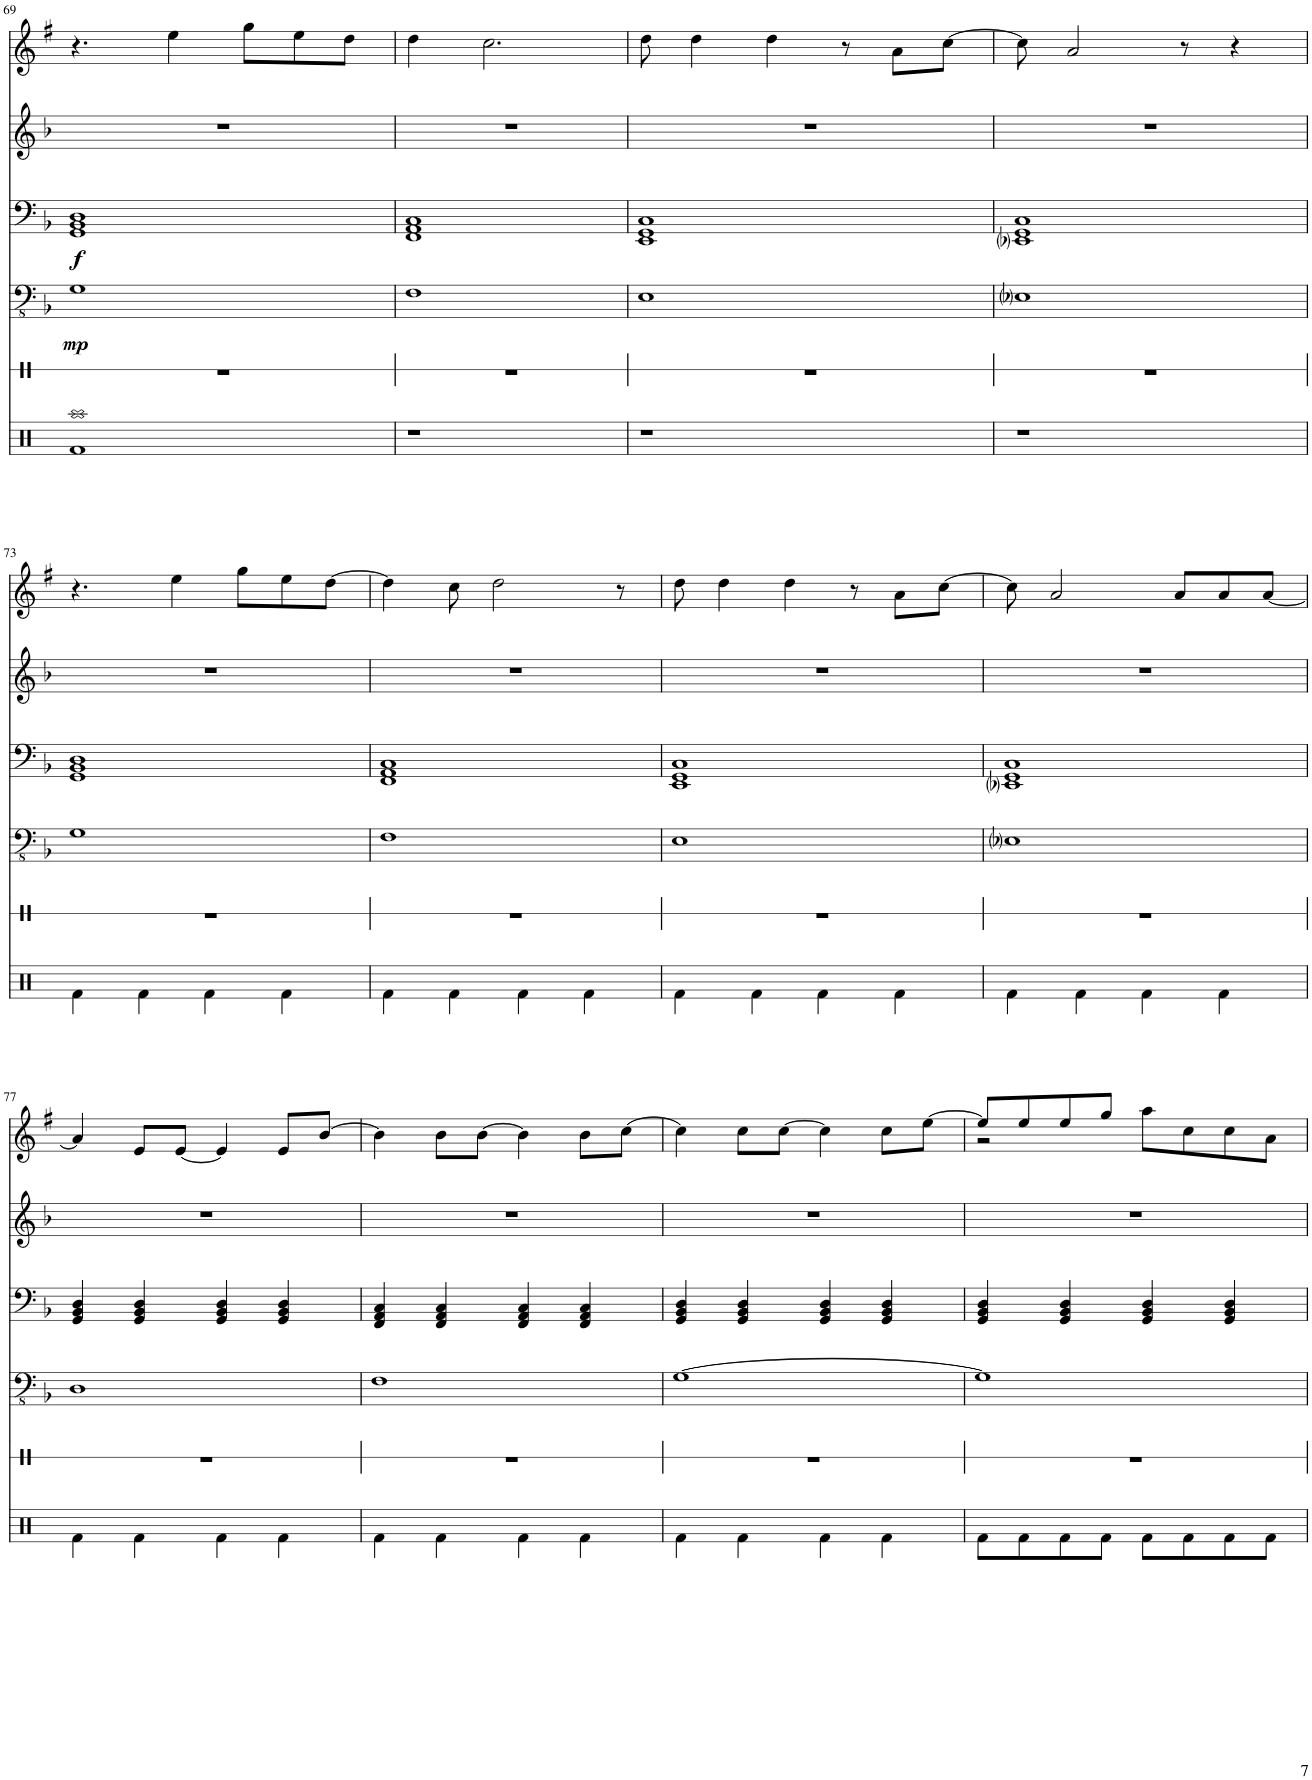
**kern	**kern	**kern	**dynam	**kern	**dynam	**kern	**kern
*part6	*part5	*part4	*part4	*part3	*part3	*part2	*part1
*staff6	*staff5	*staff4	*staff4	*staff3	*staff3	*staff2	*staff1
*I"Drumset 5 lines	*I"Tambourine	*I"Electric Bass	*	*I"C Tuba	*	*I"C Trumpet	*I"Tenor Saxophone
*	*I'Tmbn	*I'Elec b	*	*I'Tba	*	*I'Tpt	*
!!LO:PB:g=z
*clefX	*clefX	*clefFv4	*	*clefF4	*	*clefG2	*clefG2
*	*	*	*	*	*	*	*Trd8c14
*k[]	*k[]	*k[b-]	*	*k[b-]	*	*k[b-]	*k[f#]
*M4/4	*M4/4	*M4/4	*	*M4/4	*	*M4/4	*M4/4
=69	=69	=69	=69	=69	=69	=69	=69
*^	*	*	*	*	*	*	*
!	!	!	!	!LO:DY:b	!	!LO:DY:b	!	!
1Raa	1Rf	1r	1GG	mp	1GG 1BB- 1D	f	1r	4.r
.	.	.	.	.	.	.	.	4ee\
.	.	.	.	.	.	.	.	8gg\L
.	.	.	.	.	.	.	.	8ee\
.	.	.	.	.	.	.	.	8dd\J
*v	*v	*	*	*	*	*	*	*
=70	=70	=70	=70	=70	=70	=70	=70
1r	1r	1FF	.	1FF 1AA 1C	.	1r	4dd\
.	.	.	.	.	.	.	2.cc\
=71	=71	=71	=71	=71	=71	=71	=71
1r	1r	1EE	.	1EE 1GG 1C	.	1r	8dd\
.	.	.	.	.	.	.	4dd\
.	.	.	.	.	.	.	4dd\
.	.	.	.	.	.	.	8r
.	.	.	.	.	.	.	8a\L
.	.	.	.	.	.	.	[8cc\J
=72	=72	=72	=72	=72	=72	=72	=72
1r	1r	1EE-i	.	1EE-i 1GG 1C	.	1r	8cc\]
.	.	.	.	.	.	.	2a/
.	.	.	.	.	.	.	8r
.	.	.	.	.	.	.	4r
!!LO:LB:g=z
=73	=73	=73	=73	=73	=73	=73	=73
4Rf\	1r	1GG	.	1GG 1BB- 1D	.	1r	4.r
4Rf\	.	.	.	.	.	.	.
.	.	.	.	.	.	.	4ee\
4Rf\	.	.	.	.	.	.	.
.	.	.	.	.	.	.	8gg\L
4Rf\	.	.	.	.	.	.	8ee\
.	.	.	.	.	.	.	[8dd\J
=74	=74	=74	=74	=74	=74	=74	=74
4Rf\	1r	1FF	.	1FF 1AA 1C	.	1r	4dd\]
4Rf\	.	.	.	.	.	.	8cc\
.	.	.	.	.	.	.	2dd\
4Rf\	.	.	.	.	.	.	.
4Rf\	.	.	.	.	.	.	.
.	.	.	.	.	.	.	8r
=75	=75	=75	=75	=75	=75	=75	=75
4Rf\	1r	1EE	.	1EE 1GG 1C	.	1r	8dd\
.	.	.	.	.	.	.	4dd\
4Rf\	.	.	.	.	.	.	.
.	.	.	.	.	.	.	4dd\
4Rf\	.	.	.	.	.	.	.
.	.	.	.	.	.	.	8r
4Rf\	.	.	.	.	.	.	8a\L
.	.	.	.	.	.	.	[8cc\J
=76	=76	=76	=76	=76	=76	=76	=76
4Rf\	1r	1EE-i	.	1EE-i 1GG 1C	.	1r	8cc\]
.	.	.	.	.	.	.	2a/
4Rf\	.	.	.	.	.	.	.
4Rf\	.	.	.	.	.	.	.
.	.	.	.	.	.	.	8a/L
4Rf\	.	.	.	.	.	.	8a/
.	.	.	.	.	.	.	[8a/J
!!LO:LB:g=z
=77	=77	=77	=77	=77	=77	=77	=77
4Rf\	1r	1DD	.	4GG/ 4BB-/ 4D/	.	1r	4a/]
4Rf\	.	.	.	4GG/ 4BB-/ 4D/	.	.	8e/L
.	.	.	.	.	.	.	[8e/J
4Rf\	.	.	.	4GG/ 4BB-/ 4D/	.	.	4e/]
4Rf\	.	.	.	4GG/ 4BB-/ 4D/	.	.	8e/L
.	.	.	.	.	.	.	[8b/J
=78	=78	=78	=78	=78	=78	=78	=78
4Rf\	1r	1FF	.	4FF/ 4AA/ 4C/	.	1r	4b\]
4Rf\	.	.	.	4FF/ 4AA/ 4C/	.	.	8b\L
.	.	.	.	.	.	.	[8b\J
4Rf\	.	.	.	4FF/ 4AA/ 4C/	.	.	4b\]
4Rf\	.	.	.	4FF/ 4AA/ 4C/	.	.	8b\L
.	.	.	.	.	.	.	[8cc\J
=79	=79	=79	=79	=79	=79	=79	=79
4Rf\	1r	[1GG	.	4GG/ 4BB-/ 4D/	.	1r	4cc\]
4Rf\	.	.	.	4GG/ 4BB-/ 4D/	.	.	8cc\L
.	.	.	.	.	.	.	[8cc\J
4Rf\	.	.	.	4GG/ 4BB-/ 4D/	.	.	4cc\]
4Rf\	.	.	.	4GG/ 4BB-/ 4D/	.	.	8cc\L
.	.	.	.	.	.	.	[8ee\J
=80	=80	=80	=80	=80	=80	=80	=80
*	*	*	*	*	*	*	*^
8Rf\L	1r	1GG]	.	4GG/ 4BB-/ 4D/	.	1r	8ee/L]	2r
8Rf\	.	.	.	.	.	.	8ee/	.
8Rf\	.	.	.	4GG/ 4BB-/ 4D/	.	.	8ee/	.
8Rf\J	.	.	.	.	.	.	8gg/J	.
8Rf\L	.	.	.	4GG/ 4BB-/ 4D/	.	.	8aa\L	2ryy
8Rf\	.	.	.	.	.	.	8cc\	.
8Rf\	.	.	.	4GG/ 4BB-/ 4D/	.	.	8cc\	.
8Rf\J	.	.	.	.	.	.	8a\J	.
*	*	*	*	*	*	*	*v	*v
=	=	=	=	=	=	=	=
*-	*-	*-	*-	*-	*-	*-	*-
